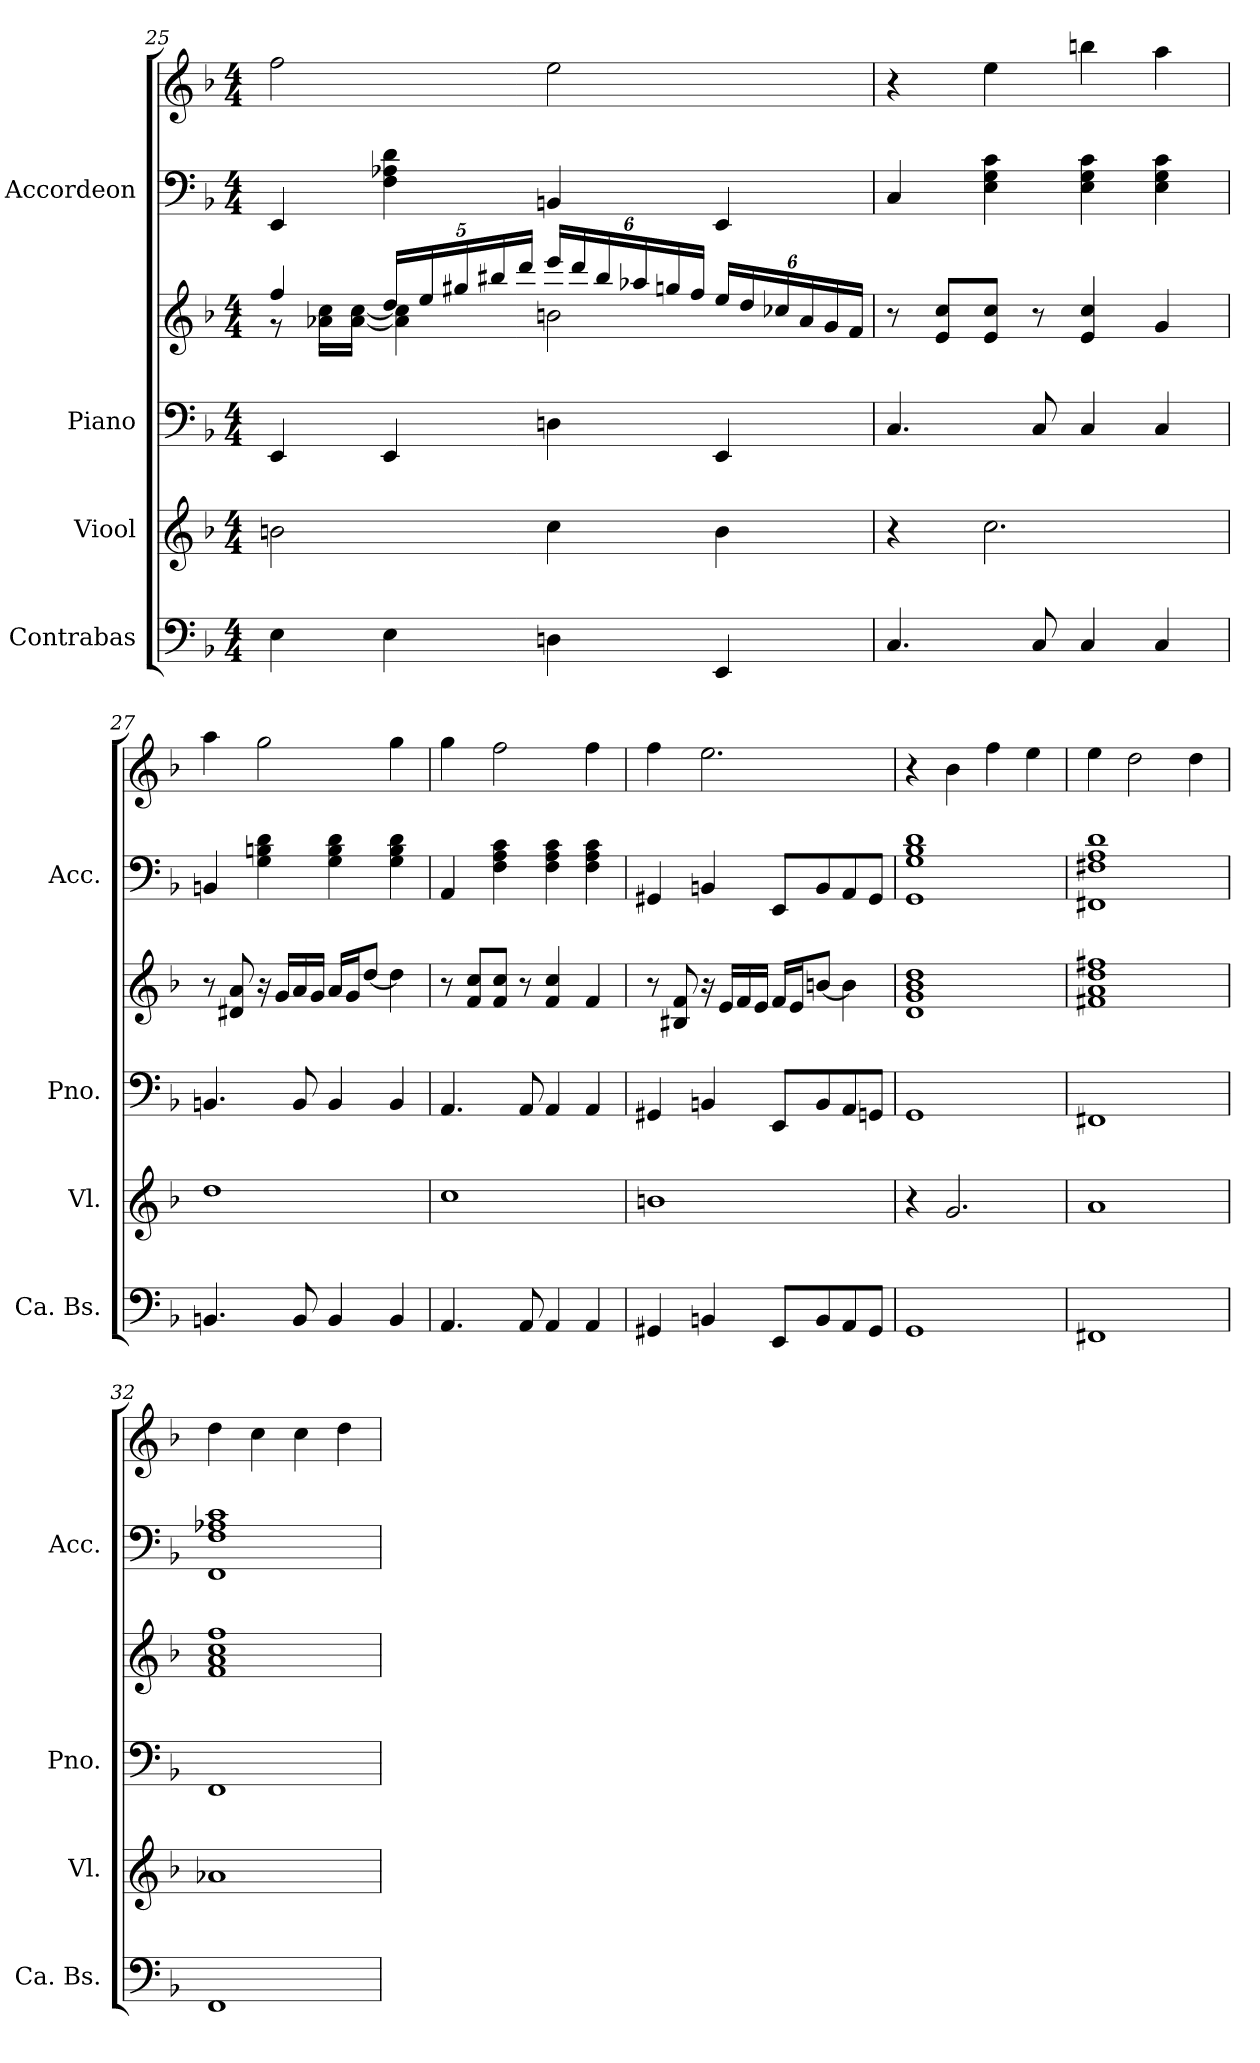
**kern	**kern	**kern	**kern	**kern	**kern
*part4	*part3	*part2	*part2	*part1	*part1
*staff6	*staff5	*staff4	*staff3	*staff2	*staff1
*I"Contrabas	*I"Viool	*I"Piano	*	*I"Accordeon	*
*I'Ca. Bs.	*I'Vl.	*I'Pno.	*	*I'Acc.	*
*clefF4	*clefG2	*clefF4	*clefG2	*clefF4	*clefG2
*ITrd7c12	*	*	*	*	*
*k[b-]	*k[b-]	*k[b-]	*k[b-]	*k[b-]	*k[b-]
*M4/4	*M4/4	*M4/4	*M4/4	*M4/4	*M4/4
=25	=25	=25	=25	=25	=25
*	*	*	*^	*	*
4EE\	2bn\	4EE/	4ff/	8r	4EE/	2ff\
.	.	.	.	16a-X\ 16cc\LL	.	.
.	.	.	.	[16a-\ [16cc\JJ	.	.
*	*	*	*Xbrackettup	*	*	*
4EE\	.	4EE/	20dd/LL	4a-\] 4cc\]	4F\ 4A-X\ 4d\	.
.	.	.	20ee/	.	.	.
.	.	.	20gg#X/	.	.	.
.	.	.	20bb#X/	.	.	.
.	.	.	20ddd/JJ	.	.	.
4DDn\	4cc\	4Dn\	24eee/LL	2bn\	4BBn/	2ee\
.	.	.	24ddd/	.	.	.
.	.	.	24bb#/	.	.	.
.	.	.	24aa-X/	.	.	.
.	.	.	24ggn/	.	.	.
.	.	.	24ff/JJ	.	.	.
4EEE/	4b\	4EE/	24ee/LL	.	4EE/	.
.	.	.	24dd/	.	.	.
.	.	.	24cc-X/	.	.	.
.	.	.	24a-/	.	.	.
.	.	.	24g/	.	.	.
.	.	.	24f/JJ	.	.	.
*	*	*	*v	*v	*	*
=26	=26	=26	=26	=26	=26
4.CC/	4r	4.C/	8r	4C/	4r
.	.	.	8e/ 8cc/L	.	.
.	2.cc\	.	8e/ 8cc/J	4E\ 4G\ 4c\	4ee\
8CC/	.	8C/	8r	.	.
4CC/	.	4C/	4e/ 4cc/	4E\ 4G\ 4c\	4bbn\
4CC/	.	4C/	4g/	4E\ 4G\ 4c\	4aa\
!!LO:LB:g=z
=27	=27	=27	=27	=27	=27
4.BBBn/	1dd	4.BBn/	8r	4BBn/	4aa\
.	.	.	8d#X/ 8a/	.	.
.	.	.	16r	4G\ 4Bn\ 4d\	2gg\
.	.	.	16g/LL	.	.
8BBB/	.	8BB/	16a/	.	.
.	.	.	16g/JJ	.	.
4BBB/	.	4BB/	16a/LL	4G\ 4B\ 4d\	.
.	.	.	16g/J	.	.
.	.	.	[8dd/J	.	.
4BBB/	.	4BB/	4dd\]	4G\ 4B\ 4d\	4gg\
=28	=28	=28	=28	=28	=28
4.AAA/	1cc	4.AA/	8r	4AA/	4gg\
.	.	.	8f/ 8cc/L	.	.
.	.	.	8f/ 8cc/J	4F\ 4A\ 4c\	2ff\
8AAA/	.	8AA/	8r	.	.
4AAA/	.	4AA/	4f/ 4cc/	4F\ 4A\ 4c\	.
4AAA/	.	4AA/	4f/	4F\ 4A\ 4c\	4ff\
=29	=29	=29	=29	=29	=29
4GGG#X/	1bn	4GG#X/	8r	4GG#X/	4ff\
.	.	.	8B#X/ 8f/	.	.
4BBBn/	.	4BBn/	16r	4BBn/	2.ee\
.	.	.	16e/LL	.	.
.	.	.	16f/	.	.
.	.	.	16e/JJ	.	.
8EEE/L	.	8EE/L	16f/LL	8EE/L	.
.	.	.	16e/J	.	.
8BBB/	.	8BB/	[8bn/J	8BB/	.
8AAA/	.	8AA/	4b\]	8AA/	.
8GGG#/J	.	8GGn/J	.	8GG#/J	.
!!LO:PB:g=z
=30	=30	=30	=30	=30	=30
1GGG	4r	1GG	1d 1g 1b- 1dd	1GG 1G 1B- 1d	4r
.	2.g/	.	.	.	4b-\
.	.	.	.	.	4ff\
.	.	.	.	.	4ee\
=31	=31	=31	=31	=31	=31
1FFF#X	1a	1FF#X	1f#X 1a 1dd 1ff#X	1FF#X 1F#X 1A 1d	4ee\
.	.	.	.	.	2dd\
.	.	.	.	.	4dd\
=32	=32	=32	=32	=32	=32
1FFF	1a-X	1FF	1f 1a 1cc 1ff	1FF 1F 1A-X 1c	4dd\
.	.	.	.	.	4cc\
.	.	.	.	.	4cc\
.	.	.	.	.	4dd\
=	=	=	=	=	=
*-	*-	*-	*-	*-	*-
